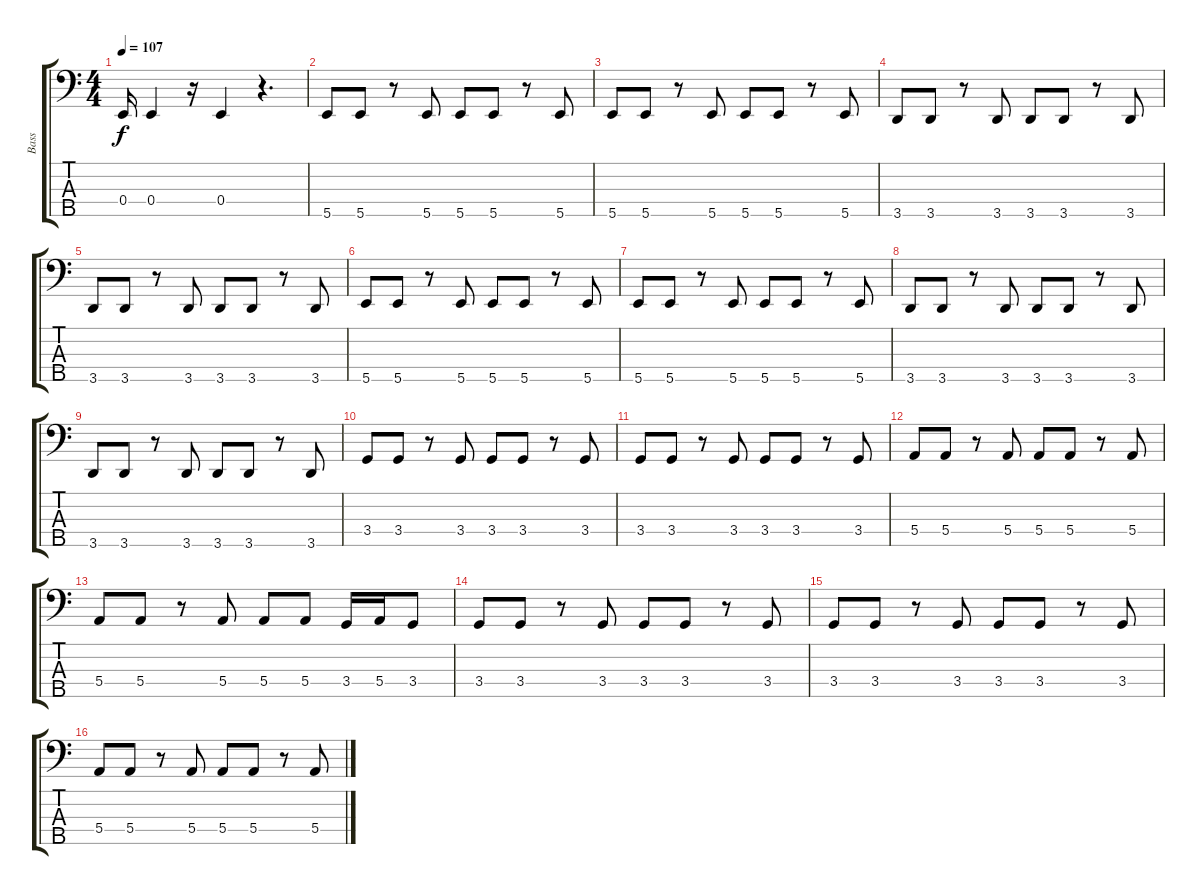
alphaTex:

\track ("Bass" "Bass") {instrument electricbassfinger}
\staff {score tabs}
\tuning (G2 D2 A1 E1 B0) {hide}
\ts (4 4)
\tempo 107
\clef f4
\ks c
0.4.16{dy f} 0.4.4 r.16 0.4.4 r.4{d} |
5.5.8 5.5.8 r.8 5.5.8 5.5.8 5.5.8 r.8 5.5.8 |
5.5.8 5.5.8 r.8 5.5.8 5.5.8 5.5.8 r.8 5.5.8 |
3.5.8 3.5.8 r.8 3.5.8 3.5.8 3.5.8 r.8 3.5.8 |
3.5.8 3.5.8 r.8 3.5.8 3.5.8 3.5.8 r.8 3.5.8 |
5.5.8 5.5.8 r.8 5.5.8 5.5.8 5.5.8 r.8 5.5.8 |
5.5.8 5.5.8 r.8 5.5.8 5.5.8 5.5.8 r.8 5.5.8 |
3.5.8 3.5.8 r.8 3.5.8 3.5.8 3.5.8 r.8 3.5.8 |
3.5.8 3.5.8 r.8 3.5.8 3.5.8 3.5.8 r.8 3.5.8 |
3.4.8 3.4.8 r.8 3.4.8 3.4.8 3.4.8 r.8 3.4.8 |
3.4.8 3.4.8 r.8 3.4.8 3.4.8 3.4.8 r.8 3.4.8 |
5.4.8 5.4.8 r.8 5.4.8 5.4.8 5.4.8 r.8 5.4.8 |
5.4.8 5.4.8 r.8 5.4.8 5.4.8 5.4.8 3.4.16 5.4.16 3.4.8 |
3.4.8 3.4.8 r.8 3.4.8 3.4.8 3.4.8 r.8 3.4.8 |
3.4.8 3.4.8 r.8 3.4.8 3.4.8 3.4.8 r.8 3.4.8 |
5.4.8 5.4.8 r.8 5.4.8 5.4.8 5.4.8 r.8 5.4.8
